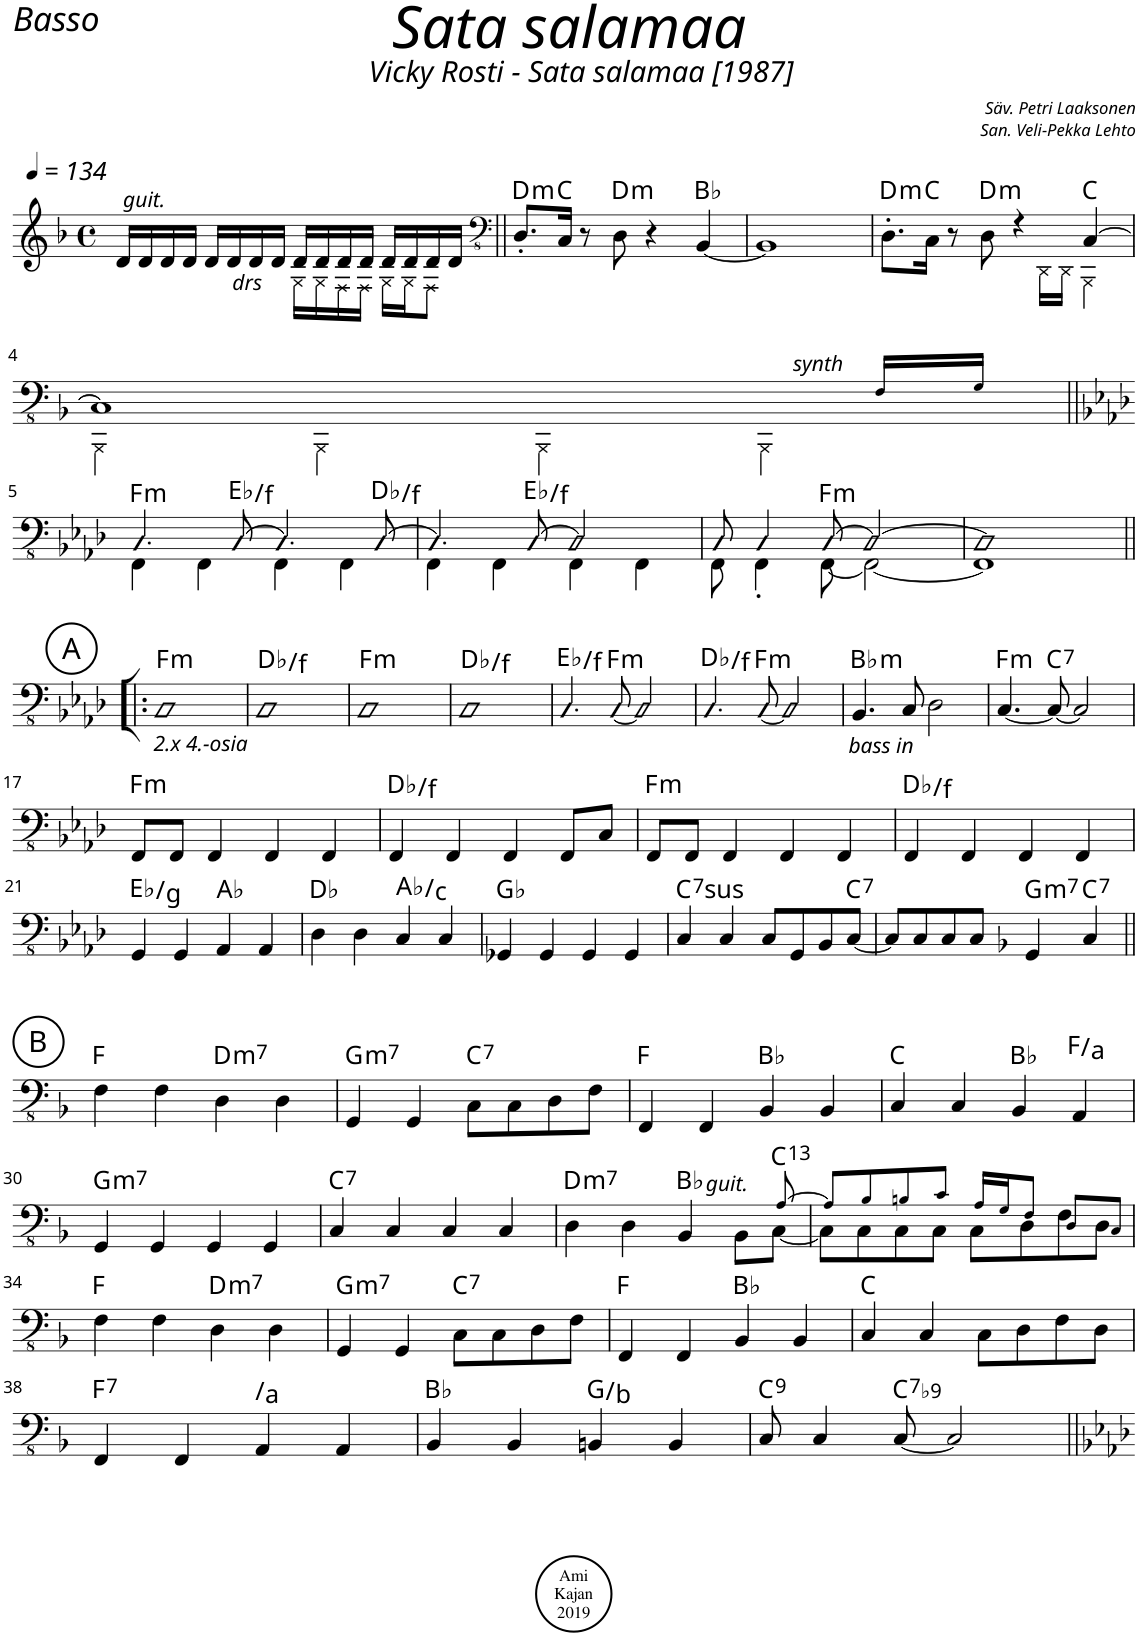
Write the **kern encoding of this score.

**kern	**harte
*part1	*part1
*staff1	*
*I"Piano	*
*I'Pno.	*
*clefG2	*
*k[b-]	*
*M4/4	*
*met(c)	*
*MM134	*
=	=
*^	*
!LO:TX:a:i:t=guit.	!	!
16d/LL	2ryy	.
16d/	.	.
16d/	.	.
16d/JJ	.	.
16d/LL	.	.
16d/	.	.
16d/	.	.
16d/JJ	.	.
!LO:TX:b:i:t=drs	!	!
16d/LL	16G!\LL	.
16d/	16G!\	.
16d/	16F!\	.
16d/JJ	16F!\JJ	.
16d/LL	16G!\LL	.
16d/	16G!\J	.
16d/	8F!\J	.
16d/JJ	.	.
*v	*v	*
=1||	=1||
*clefFv4	*
!	!LO:H:kt=m
8.DD'/L	D:min
16CC/Jk	C:maj
8r	.
!	!LO:H:kt=m
8DD\	D:min
4r	.
[4BBB-/	Bb:maj
=2	=2
1BBB-]	.
=3	=3
*^	*
!	!	!LO:H:kt=m
8.DD'\L	8ryy	D:min
*v	*v	*
16CC\Jk	C:maj
8r	.
!	!LO:H:kt=m
8DD\	D:min
4r	.
*^	*
.	16DDD!\LL	.
.	16DDD!\JJ	.
[4CC/	4BBBB-!\	C:maj
!!LO:LB:g=z	!!
=4	=4	=4
*	*^	*
1CC]	4BBBB-!\	2..ryy	.
.	4BBBB-!\	.	.
.	4BBBB-!\	.	.
.	4BBBB-!\	.	.
!	!	!LO:TX:a:i:t=synth	!
.	.	16FF!/LL	.
.	.	16GG!/JJ	.
*v	*v	*v	*
!!LO:LB:g=z
=5||	=5||
*k[b-e-a-d-]	*
*^	*
*	*^	*
!	!	!	!LO:H:kt=m
*	*v	*v	*
4FFF\	4.CC!/	F:min
4FFF\	.	.
.	[8CC!/	Eb:maj/2
4FFF\	4.CC!/]	.
4FFF\	.	.
.	[8CC!/	Db:maj/3
=6	=6	=6
4FFF\	4.CC!/]	.
4FFF\	.	.
.	[8CC!/	Eb:maj/2
4FFF\	2CC!/]	.
4FFF\	.	.
=7	=7	=7
8FFF\	8CC!/	.
4FFF'\	4CC!/	.
!	!	!LO:H:kt=m
[8FFF\	[8CC!/	F:min
2FFF\_	2CC!/_	.
=8	=8	=8
1FFF]	1CC!]	.
!!LO:LB:g=z	!!
!!LO:REH:place=s1:a:cj:enc=circle:fs=14:t=A	!!
=9!|:	=9!|:	=9!|:
!LO:TX:b:i:t=2.x 4.-osia	!	!LO:H:kt=m
*v	*v	*
1CC!	F:min
=10	=10
1CC!	Db:maj/3
=11	=11
!	!LO:H:kt=m
1CC!	F:min
=12	=12
1CC!	Db:maj/3
=13	=13
4.CC!/	Eb:maj/2
!	!LO:H:kt=m
[8CC!/	F:min
2CC!/]	.
=14	=14
4.CC!/	Db:maj/3
!	!LO:H:kt=m
[8CC!/	F:min
2CC!/]	.
=15	=15
!LO:TX:b:i:t=bass in	!LO:H:kt=m
4.BBB-/	Bb:min
8CC/	.
2DD-\	.
=16	=16
!	!LO:H:kt=m
[4.CC/	F:min
!	!LO:H:kt=7
8CC/_	C:7
2CC/]	.
!!LO:LB:g=z
=17	=17
!	!LO:H:kt=m
8FFF/L	F:min
8FFF/J	.
4FFF/	.
4FFF/	.
4FFF/	.
=18	=18
4FFF/	Db:maj/3
4FFF/	.
4FFF/	.
8FFF/L	.
8CC/J	.
=19	=19
!	!LO:H:kt=m
8FFF/L	F:min
8FFF/J	.
4FFF/	.
4FFF/	.
4FFF/	.
=20	=20
4FFF/	Db:maj/3
4FFF/	.
4FFF/	.
4FFF/	.
!!LO:LB:g=z
=21	=21
4GGG/	Eb:maj/3
4GGG/	.
4AAA-/	Ab:maj
4AAA-/	.
=22	=22
4DD-\	Db:maj
4DD-\	.
4CC/	Ab:maj/3
4CC/	.
=23	=23
4GGG-X/	Gb:maj
4GGG-/	.
4GGG-/	.
4GGG-/	.
=24	=24
!	!LO:H:kt=7sus
4CC/	C:sus4(7)
4CC/	.
8CC/L	.
8GGG/	.
8BBB-/	.
!	!LO:H:kt=7
[8CC/J	C:7
=25	=25
8CC/L]	.
8CC/	.
8CC/	.
8CC/J	.
!	!LO:H:kt=m7
4GGG/	G:min7
!	!LO:H:kt=7
4CC/	C:7
!!LO:LB:g=z
!!LO:REH:place=s1:a:cj:enc=circle:fs=14:t=B
=26||	=26||
4FF\	F:maj
4FF\	.
!	!LO:H:kt=m7
4DD\	D:min7
4DD\	.
=27	=27
!	!LO:H:kt=m7
4GGG/	G:min7
4GGG/	.
!	!LO:H:kt=7
8CC\L	C:7
8CC\	.
8DD\	.
8FF\J	.
=28	=28
4FFF/	F:maj
4FFF/	.
4BBB-/	Bb:maj
4BBB-/	.
=29	=29
4CC/	C:maj
4CC/	.
4BBB-/	Bb:maj
4AAA/	F:maj/3
!!LO:LB:g=z
=30	=30
!	!LO:H:kt=m7
4GGG/	G:min7
4GGG/	.
4GGG/	.
4GGG/	.
=31	=31
!	!LO:H:kt=7
4CC/	C:7
4CC/	.
4CC/	.
4CC/	.
=32	=32
*^	*
!	!	!LO:H:kt=m7
4DD\	2..ryy	D:min7
4DD\	.	.
4BBB-/	.	Bb:maj
8BBB-\L	.	.
!LO:TX:a:i:t=guit.	!	!LO:H:kt=13
[8CC\J	[8AA!/	C:9(11,13)
=33	=33	=33
8CC\L]	8AA!/L]	.
8CC\	8BB-!/	.
8CC\	8BBn!/	.
8CC\J	8C!/J	.
8CC\L	16AA!/LL	.
.	16GG!/J	.
8DD\	8FF!/J	.
8FF\	8DD!/L	.
8DD\J	8CC!/J	.
*v	*v	*
!!LO:LB:g=z
=34	=34
4FF\	F:maj
4FF\	.
!	!LO:H:kt=m7
4DD\	D:min7
4DD\	.
=35	=35
!	!LO:H:kt=m7
4GGG/	G:min7
4GGG/	.
!	!LO:H:kt=7
8CC\L	C:7
8CC\	.
8DD\	.
8FF\J	.
=36	=36
4FFF/	F:maj
4FFF/	.
4BBB-/	Bb:maj
4BBB-/	.
=37	=37
4CC/	C:maj
4CC/	.
8CC\L	.
8DD\	.
8FF\	.
8DD\J	.
!!LO:LB:g=z
=38	=38
!	!LO:H:kt=7
4FFF/	F:7
4FFF/	.
!	!LO:H:kt=N.C.
4AAA/	N
4AAA/	.
=39	=39
4BBB-/	Bb:maj
4BBB-/	.
4BBBn/	G:maj/3
4BBB/	.
=40	=40
!	!LO:H:kt=9
8CC/	C:9
4CC/	.
!	!LO:H:kt=7
[8CC/	C:7(b9)
2CC/]	.
=||	=||
*-	*-
